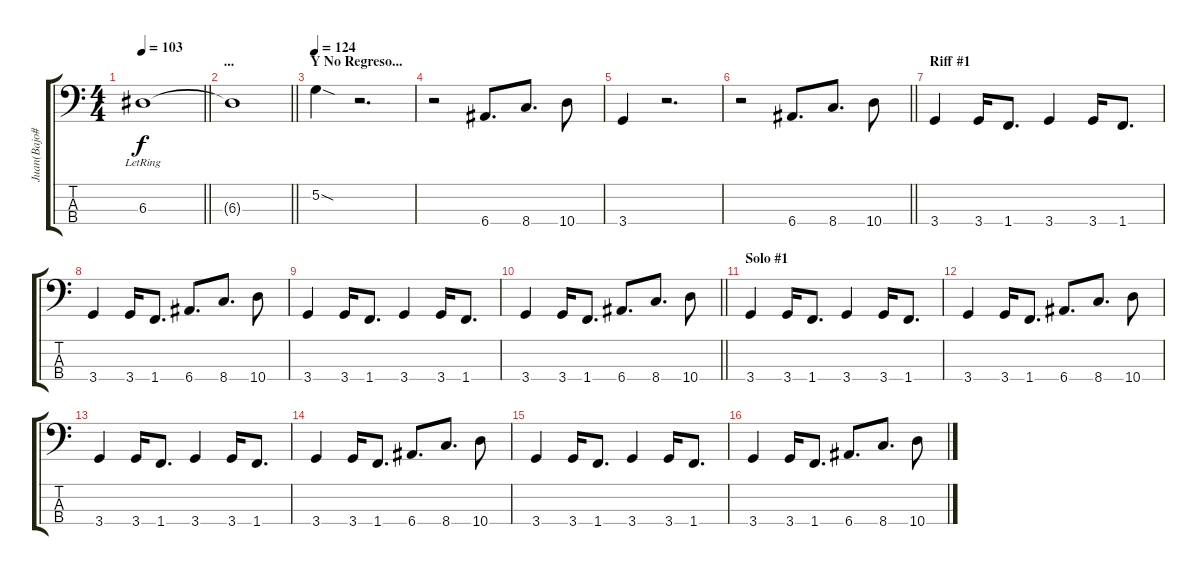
\track ("Juan(Bajo#2)" "Juan(Bajo#") {instrument electricbasspick}
\staff {score tabs}
\tuning (G2 D2 A1 E1) {hide}
\ts (4 4)
\tempo 103
\clef f4
\barLineRight lightlight
\ks c
6.3{lr}.1{dy f} |
\section ("" "...")
\barLineRight lightlight
6.3{t}.1 |
\section ("" "Y No Regreso...")
\tempo 124
5.2{sod}.4 r.2{d} |
r.2 6.4.8{d} 8.4.8{d} 10.4.8 |
3.4.4 r.2{d} |
\barLineRight lightlight
r.2 6.4.8{d} 8.4.8{d} 10.4.8 |
\section ("" "Riff #1")
3.4.4 3.4.16 1.4.8{d} 3.4.4 3.4.16 1.4.8{d} |
3.4.4 3.4.16 1.4.8{d} 6.4.8{d} 8.4.8{d} 10.4.8 |
3.4.4 3.4.16 1.4.8{d} 3.4.4 3.4.16 1.4.8{d} |
\barLineRight lightlight
3.4.4 3.4.16 1.4.8{d} 6.4.8{d} 8.4.8{d} 10.4.8 |
\section ("" "Solo #1")
3.4.4 3.4.16 1.4.8{d} 3.4.4 3.4.16 1.4.8{d} |
3.4.4 3.4.16 1.4.8{d} 6.4.8{d} 8.4.8{d} 10.4.8 |
3.4.4 3.4.16 1.4.8{d} 3.4.4 3.4.16 1.4.8{d} |
3.4.4 3.4.16 1.4.8{d} 6.4.8{d} 8.4.8{d} 10.4.8 |
3.4.4 3.4.16 1.4.8{d} 3.4.4 3.4.16 1.4.8{d} |
3.4.4 3.4.16 1.4.8{d} 6.4.8{d} 8.4.8{d} 10.4.8
